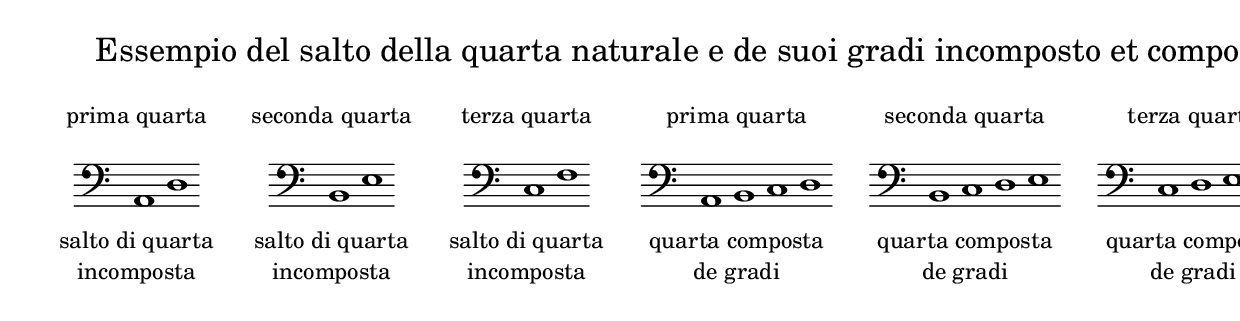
\version "2.22.2"

% Auto generated file

\header {
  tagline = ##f
}

dot = {
   \once \override Script.add-stem-support = ##f
   \once \override Script.toward-stem-shift = 0
   \once \override Script.skyline-horizontal-padding = 0
   \once \override Script.direction = 1
   \once \override Script.font-size = 1
}

\markup {
  \center-column {
    \line {
      \center-align
      \fontsize#3 { \concat { \normal-text "Essempio del salto della quarta naturale e de suoi gradi incomposto et composto"} }
    }
    \null
    \line {
      \center-column {
        \line {
          \left-align {  \normal-text "prima quarta" }
        }

        \null
        \line {
          \score {
            <<
              \new Staff \with { instrumentName = ""} {
                \override Staff.TimeSignature.stencil = ##f
                \override Staff.NoteHead.style = #'baroque
                \accidentalStyle Score.forget
                \override Rest.style = #'default
                \override NoteHead.style = #'default
                \cadenzaOn
                \clef "bass"
                \key c #`((0 . ,NATURAL) (1 . ,NATURAL) (2 . ,NATURAL)
                          (3 . ,NATURAL) (4 . ,NATURAL) (5 . ,NATURAL)
                          (6 . ,NATURAL))  a,1   d1  
                \cadenzaOff
              }
            >>
            \layout {
              \context {
                \Score
                \override SpacingSpanner.common-shortest-duration = #(ly:make-moment 1)
              }
            }
          }
        }
        \null
        \line {
          \left-align {  \normal-text "salto di quarta" }
        }
        \line {
          \left-align {  \normal-text "incomposta" }
        }

      }
      \hspace #3 
      \center-column {
        \line {
          \left-align {  \normal-text "seconda quarta" }
        }

        \null
        \line {
          \score {
            <<
              \new Staff \with { instrumentName = ""} {
                \override Staff.TimeSignature.stencil = ##f
                \override Staff.NoteHead.style = #'baroque
                \accidentalStyle Score.forget
                \override Rest.style = #'default
                \override NoteHead.style = #'default
                \cadenzaOn
                \clef "bass"
                \key c #`((0 . ,NATURAL) (1 . ,NATURAL) (2 . ,NATURAL)
                          (3 . ,NATURAL) (4 . ,NATURAL) (5 . ,NATURAL)
                          (6 . ,NATURAL))  b,1   e1  
                \cadenzaOff
              }
            >>
            \layout {
              \context {
                \Score
                \override SpacingSpanner.common-shortest-duration = #(ly:make-moment 1)
              }
            }
          }
        }
        \null
        \line {
          \left-align {  \normal-text "salto di quarta" }
        }
        \line {
          \left-align {  \normal-text "incomposta" }
        }

      }
      \hspace #3 
      \center-column {
        \line {
          \left-align {  \normal-text "terza quarta" }
        }

        \null
        \line {
          \score {
            <<
              \new Staff \with { instrumentName = ""} {
                \override Staff.TimeSignature.stencil = ##f
                \override Staff.NoteHead.style = #'baroque
                \accidentalStyle Score.forget
                \override Rest.style = #'default
                \override NoteHead.style = #'default
                \cadenzaOn
                \clef "bass"
                \key c #`((0 . ,NATURAL) (1 . ,NATURAL) (2 . ,NATURAL)
                          (3 . ,NATURAL) (4 . ,NATURAL) (5 . ,NATURAL)
                          (6 . ,NATURAL))  c1   f1  
                \cadenzaOff
              }
            >>
            \layout {
              \context {
                \Score
                \override SpacingSpanner.common-shortest-duration = #(ly:make-moment 1)
              }
            }
          }
        }
        \null
        \line {
          \left-align {  \normal-text "salto di quarta" }
        }
        \line {
          \left-align {  \normal-text "incomposta" }
        }

      }
      \hspace #3 
      \center-column {
        \line {
          \left-align {  \normal-text "prima quarta" }
        }

        \null
        \line {
          \score {
            <<
              \new Staff \with { instrumentName = ""} {
                \override Staff.TimeSignature.stencil = ##f
                \override Staff.NoteHead.style = #'baroque
                \accidentalStyle Score.forget
                \override Rest.style = #'default
                \override NoteHead.style = #'default
                \cadenzaOn
                \clef "bass"
                \key c #`((0 . ,NATURAL) (1 . ,NATURAL) (2 . ,NATURAL)
                          (3 . ,NATURAL) (4 . ,NATURAL) (5 . ,NATURAL)
                          (6 . ,NATURAL))  a,1   b,1   c1   d1  
                \cadenzaOff
              }
            >>
            \layout {
              \context {
                \Score
                \override SpacingSpanner.common-shortest-duration = #(ly:make-moment 1)
              }
            }
          }
        }
        \null
        \line {
          \left-align {  \normal-text "quarta composta" }
        }
        \line {
          \left-align {  \normal-text "de gradi" }
        }

      }
      \hspace #3 
      \center-column {
        \line {
          \left-align {  \normal-text "seconda quarta" }
        }

        \null
        \line {
          \score {
            <<
              \new Staff \with { instrumentName = ""} {
                \override Staff.TimeSignature.stencil = ##f
                \override Staff.NoteHead.style = #'baroque
                \accidentalStyle Score.forget
                \override Rest.style = #'default
                \override NoteHead.style = #'default
                \cadenzaOn
                \clef "bass"
                \key c #`((0 . ,NATURAL) (1 . ,NATURAL) (2 . ,NATURAL)
                          (3 . ,NATURAL) (4 . ,NATURAL) (5 . ,NATURAL)
                          (6 . ,NATURAL))  b,1   c1   d1   e1  
                \cadenzaOff
              }
            >>
            \layout {
              \context {
                \Score
                \override SpacingSpanner.common-shortest-duration = #(ly:make-moment 1)
              }
            }
          }
        }
        \null
        \line {
          \left-align {  \normal-text "quarta composta" }
        }
        \line {
          \left-align {  \normal-text "de gradi" }
        }

      }
      \hspace #3 
      \center-column {
        \line {
          \left-align {  \normal-text "terza quarta" }
        }

        \null
        \line {
          \score {
            <<
              \new Staff \with { instrumentName = ""} {
                \override Staff.TimeSignature.stencil = ##f
                \override Staff.NoteHead.style = #'baroque
                \accidentalStyle Score.forget
                \override Rest.style = #'default
                \override NoteHead.style = #'default
                \cadenzaOn
                \clef "bass"
                \key c #`((0 . ,NATURAL) (1 . ,NATURAL) (2 . ,NATURAL)
                          (3 . ,NATURAL) (4 . ,NATURAL) (5 . ,NATURAL)
                          (6 . ,NATURAL))  c1   d1   e1   f1  
                \cadenzaOff
              }
            >>
            \layout {
              \context {
                \Score
                \override SpacingSpanner.common-shortest-duration = #(ly:make-moment 1)
              }
            }
          }
        }
        \null
        \line {
          \left-align {  \normal-text "quarta composta" }
        }
        \line {
          \left-align {  \normal-text "de gradi" }
        }

      }
      \hspace #3 

    }
  }
}